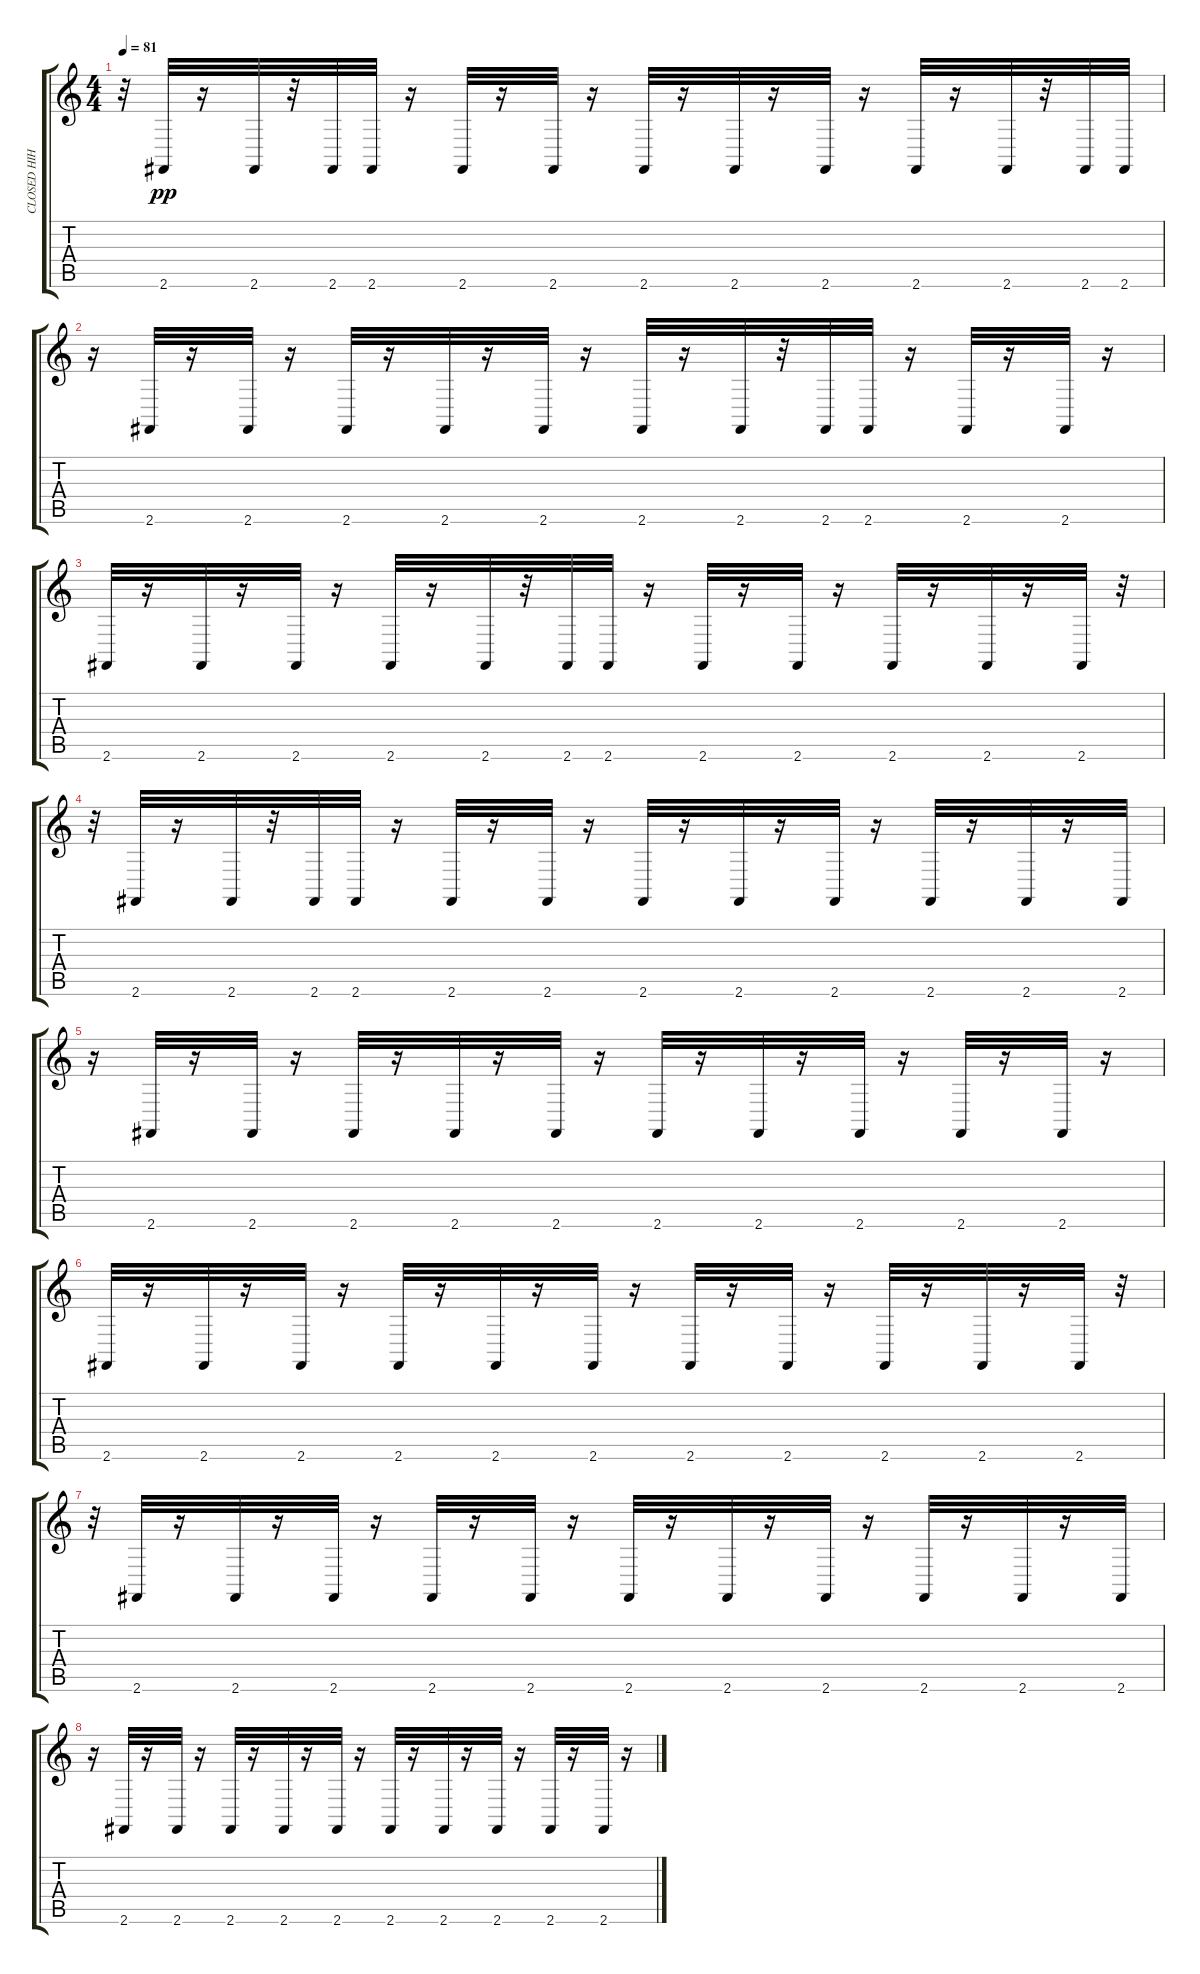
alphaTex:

\track ("CLOSED HIHAT." "CLOSED HIH") {instrument acousticgrandpiano}
\staff {score tabs}
\tuning (E4 B3 G3 D3 A2 E2) {hide}
\ts (4 4)
\tempo 81
\clef g2
\ks c
r.32{dy pp} 2.6.32 r.16 2.6.32 r.32 2.6.32 2.6.32 r.16 2.6.32 r.16 2.6.32 r.16 2.6.32 r.16 2.6.32 r.16 2.6.32 r.16 2.6.32 r.16 2.6.32 r.32 2.6.32 2.6.32 |
r.16 2.6.32 r.16 2.6.32 r.16 2.6.32 r.16 2.6.32 r.16 2.6.32 r.16 2.6.32 r.16 2.6.32 r.32 2.6.32 2.6.32 r.16 2.6.32 r.16 2.6.32 r.16 |
2.6.32 r.16 2.6.32 r.16 2.6.32 r.16 2.6.32 r.16 2.6.32 r.32 2.6.32 2.6.32 r.16 2.6.32 r.16 2.6.32 r.16 2.6.32 r.16 2.6.32 r.16 2.6.32 r.32 |
r.32 2.6.32 r.16 2.6.32 r.32 2.6.32 2.6.32 r.16 2.6.32 r.16 2.6.32 r.16 2.6.32 r.16 2.6.32 r.16 2.6.32 r.16 2.6.32 r.16 2.6.32 r.16 2.6.32 |
r.16 2.6.32 r.16 2.6.32 r.16 2.6.32 r.16 2.6.32 r.16 2.6.32 r.16 2.6.32 r.16 2.6.32 r.16 2.6.32 r.16 2.6.32 r.16 2.6.32 r.16 |
2.6.32 r.16 2.6.32 r.16 2.6.32 r.16 2.6.32 r.16 2.6.32 r.16 2.6.32 r.16 2.6.32 r.16 2.6.32 r.16 2.6.32 r.16 2.6.32 r.16 2.6.32 r.32 |
r.32 2.6.32 r.16 2.6.32 r.16 2.6.32 r.16 2.6.32 r.16 2.6.32 r.16 2.6.32 r.16 2.6.32 r.16 2.6.32 r.16 2.6.32 r.16 2.6.32 r.16 2.6.32 |
r.16 2.6.32 r.16 2.6.32 r.16 2.6.32 r.16 2.6.32 r.16 2.6.32 r.16 2.6.32 r.16 2.6.32 r.16 2.6.32 r.16 2.6.32 r.16 2.6.32 r.16
